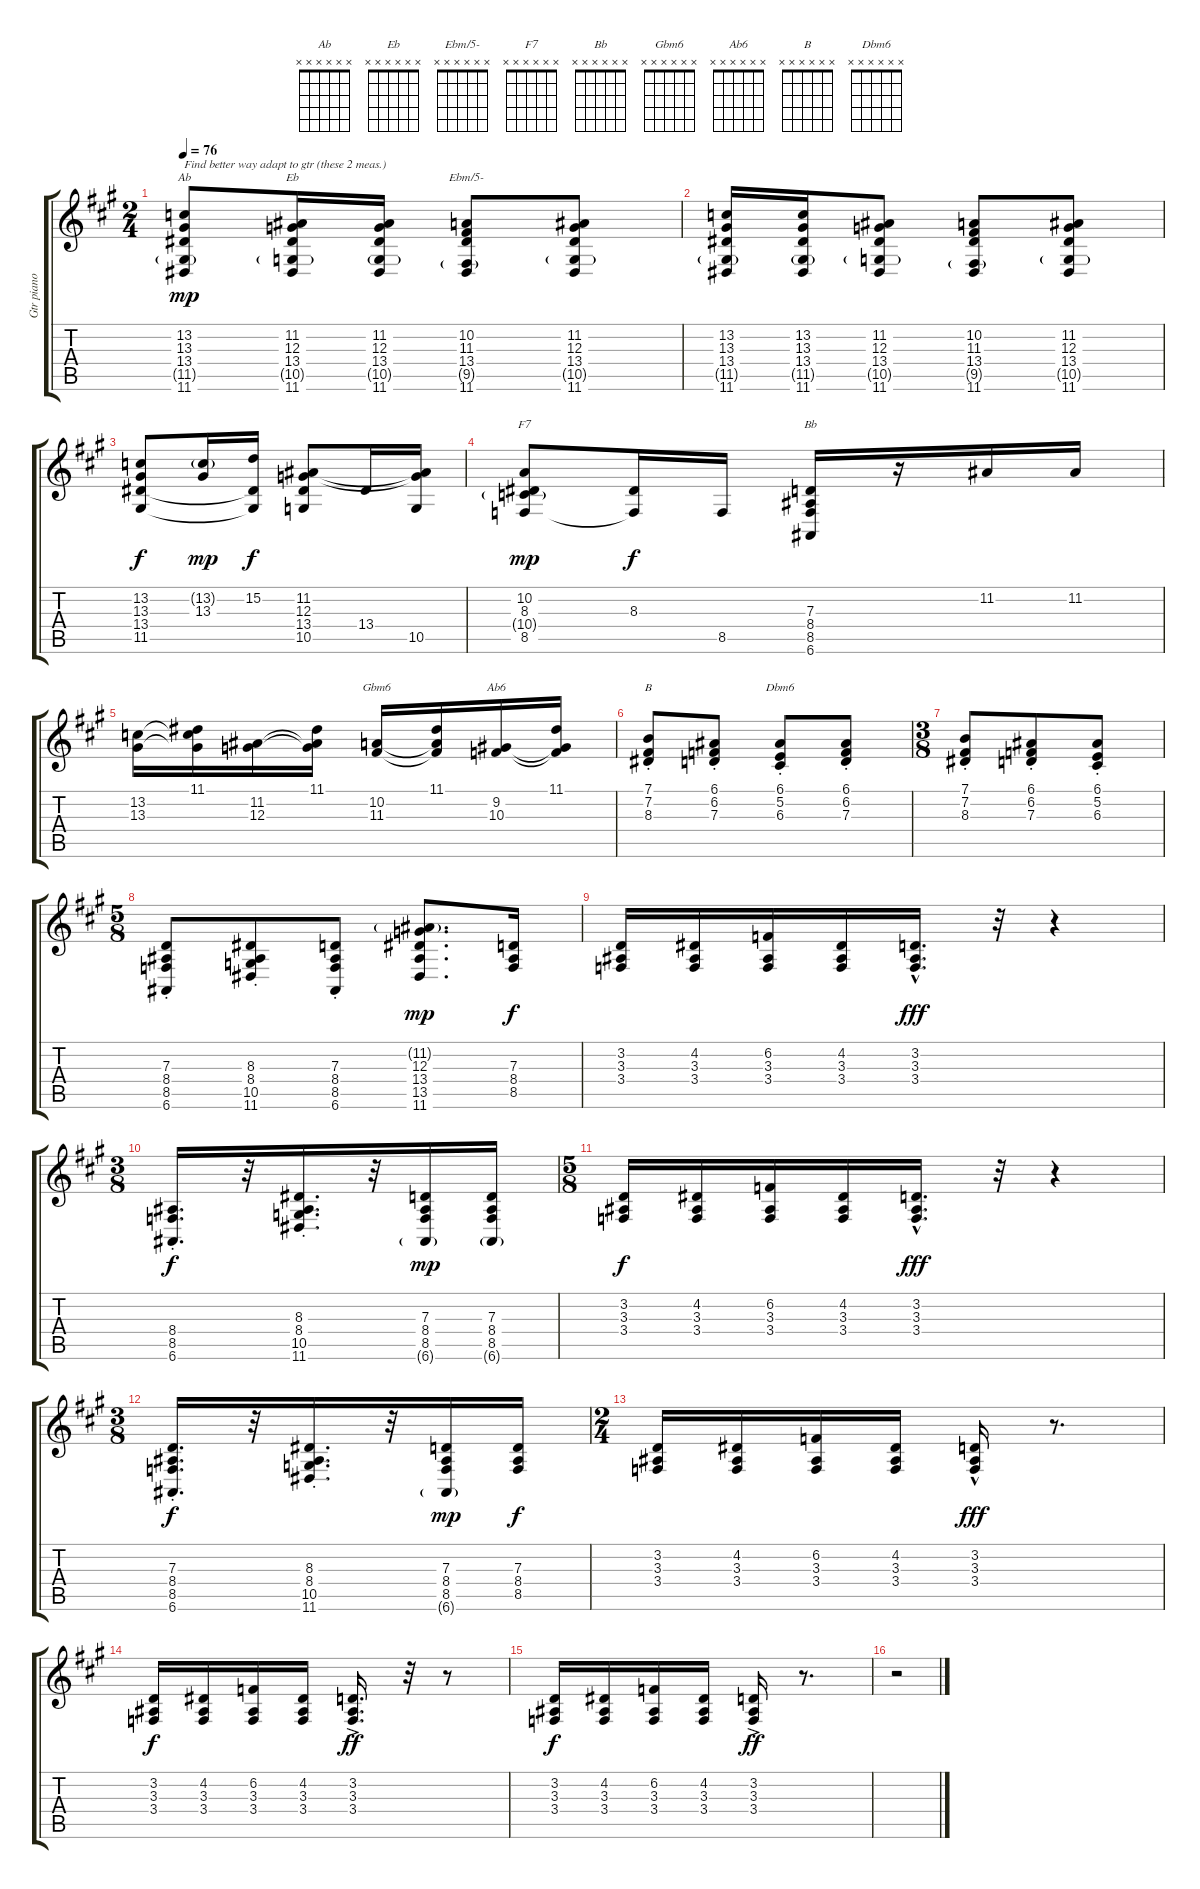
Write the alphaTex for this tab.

\track ("Gtr piano adap (optional)" "Gtr piano ") {instrument acousticgrandpiano}
\staff {score tabs}
\tuning (E4 B3 G3 D3 A2 E2) {hide}
\chord ("Ab" x x x x x x)
\chord ("Eb" x x x x x x)
\chord ("Ebm/5-" x x x x x x)
\chord ("F7" x x x x x x)
\chord ("Bb" x x x x x x)
\chord ("Gbm6" x x x x x x)
\chord ("Ab6" x x x x x x)
\chord ("B" x x x x x x)
\chord ("Dbm6" x x x x x x)
\ts (2 4)
\tempo 76
\clef g2
\ks a
(13.2 13.3 13.4 11.5{g} 11.6).8{ch "Ab" txt "Find better way adapt to gtr (these 2 meas.)" dy mp} (11.2 12.3 13.4 10.5{g} 11.6).16{ch "Eb"} (11.2 12.3 13.4 10.5{g} 11.6).16 (10.2 11.3 13.4 9.5{g} 11.6).8{ch "Ebm/5-"} (11.2 12.3 13.4 10.5{g} 11.6).8 |
(13.2 13.3 13.4 11.5{g} 11.6).16 (13.2 13.3 13.4 11.5{g} 11.6).16 (11.2 12.3 13.4 10.5{g} 11.6).8 (10.2 11.3 13.4 9.5{g} 11.6).8 (11.2 12.3 13.4 10.5{g} 11.6).8 |
(13.2 13.3 13.4 11.5).8{dy f} (13.2{g} 13.3).16{dy mp} (15.2 13.4{t} 11.5{t}).16{dy f} (11.2 12.3 13.4 10.5).8 13.4.16 (11.2{t} 12.3{t} 10.5).16 |
(10.2 8.3 10.4{g} 8.5).8{ch "F7" dy mp} (8.3 8.5{t}).16{dy f} 8.5.16 (7.3 8.4 8.5 6.6).16{ch "Bb"} r.16 11.2.16 11.2.16 |
(13.2 13.3).16 (11.1 13.2{t} 13.3{t}).16 (11.2 12.3).16 (11.1 11.2{t} 12.3{t}).16 (10.2 11.3).16{ch "Gbm6"} (11.1 10.2{t} 11.3{t}).16 (9.2 10.3).16{ch "Ab6"} (11.1 9.2{t} 10.3{t}).16 |
(7.1{st} 7.2{st} 8.3{st}).8{ch "B"} (6.1{st} 6.2{st} 7.3{st}).8 (6.1{st} 5.2{st} 6.3{st}).8{ch "Dbm6"} (6.1{st} 6.2{st} 7.3{st}).8 |
\ts (3 8)
(7.1{st} 7.2{st} 8.3{st}).8 (6.1{st} 6.2{st} 7.3{st}).8 (6.1{st} 5.2{st} 6.3{st}).8 |
\ts (5 8)
(7.3{st} 8.4{st} 8.5{st} 6.6{st}).8 (8.3{st} 8.4{st} 10.5{st} 11.6{st}).8 (7.3{st} 8.4{st} 8.5{st} 6.6{st}).8 (11.2{g} 12.3 13.4 13.5 11.6).8{d dy mp} (7.3 8.4 8.5).16{dy f} |
(3.2 3.3 3.4).16 (4.2 3.3 3.4).16 (6.2 3.3 3.4).16 (4.2 3.3 3.4).16 (3.2{hac} 3.3{hac} 3.4{hac}).16{d dy fff} r.32 r.4 |
\ts (3 8)
(8.4{st} 8.5{st} 6.6{st}).16{d dy f} r.32 (8.3{st} 8.4{st} 10.5{st} 11.6{st}).16{d} r.32 (7.3 8.4 8.5 6.6{g}).16{dy mp} (7.3 8.4 8.5 6.6{g}).16 |
\ts (5 8)
(3.2 3.3 3.4).16{dy f} (4.2 3.3 3.4).16 (6.2 3.3 3.4).16 (4.2 3.3 3.4).16 (3.2{hac} 3.3{hac} 3.4{hac}).16{d dy fff} r.32 r.4 |
\ts (3 8)
(7.3{st} 8.4{st} 8.5{st} 6.6{st}).16{d dy f} r.32 (8.3{st} 8.4{st} 10.5{st} 11.6{st}).16{d} r.32 (7.3 8.4 8.5 6.6{g}).16{dy mp} (7.3 8.4 8.5).16{dy f} |
\ts (2 4)
(3.2 3.3 3.4).16 (4.2 3.3 3.4).16 (6.2 3.3 3.4).16 (4.2 3.3 3.4).16 (3.2{hac} 3.3{hac} 3.4{hac}).16{dy fff} r.8{d} |
(3.2 3.3 3.4).16{dy f} (4.2 3.3 3.4).16 (6.2 3.3 3.4).16 (4.2 3.3 3.4).16 (3.2{ac} 3.3{ac} 3.4{ac}).16{d dy ff} r.32 r.8 |
(3.2 3.3 3.4).16{dy f} (4.2 3.3 3.4).16 (6.2 3.3 3.4).16 (4.2 3.3 3.4).16 (3.2{ac} 3.3{ac} 3.4{ac}).16{dy ff} r.8{d} |
r.2
